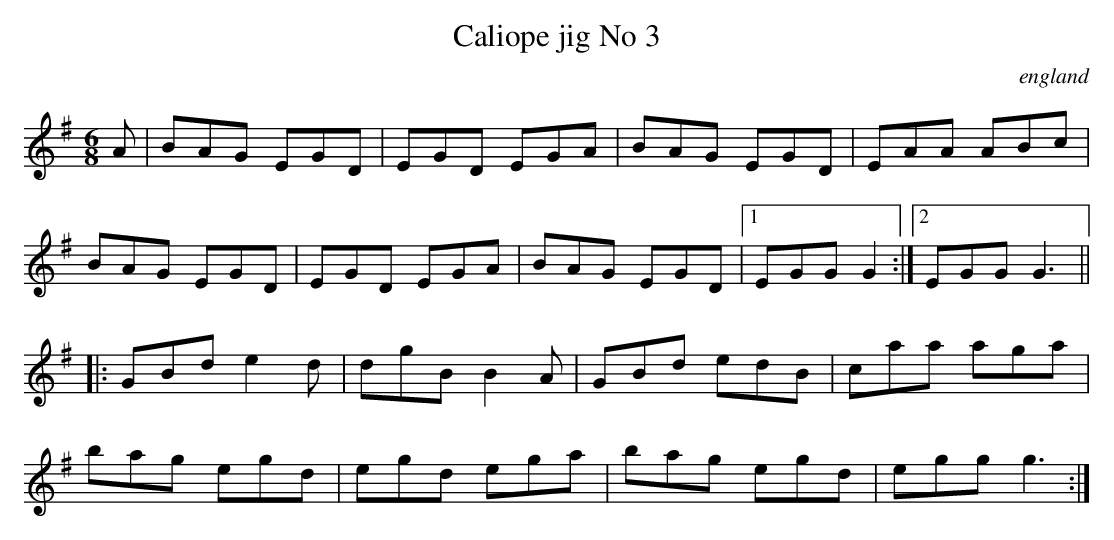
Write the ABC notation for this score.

X:1
T:Caliope jig No 3
O:england
M:6/8
L:1/8
K:G
A|BAG EGD|EGD EGA|BAG EGD|EAA ABc|
BAG EGD|EGD EGA|BAG EGD|1 EGG G2:|2 EGG G3||
|:GBd e2d|dgB B2A|GBd edB|caa aga|
bag egd|egd ega|bag egd|egg g3:|
